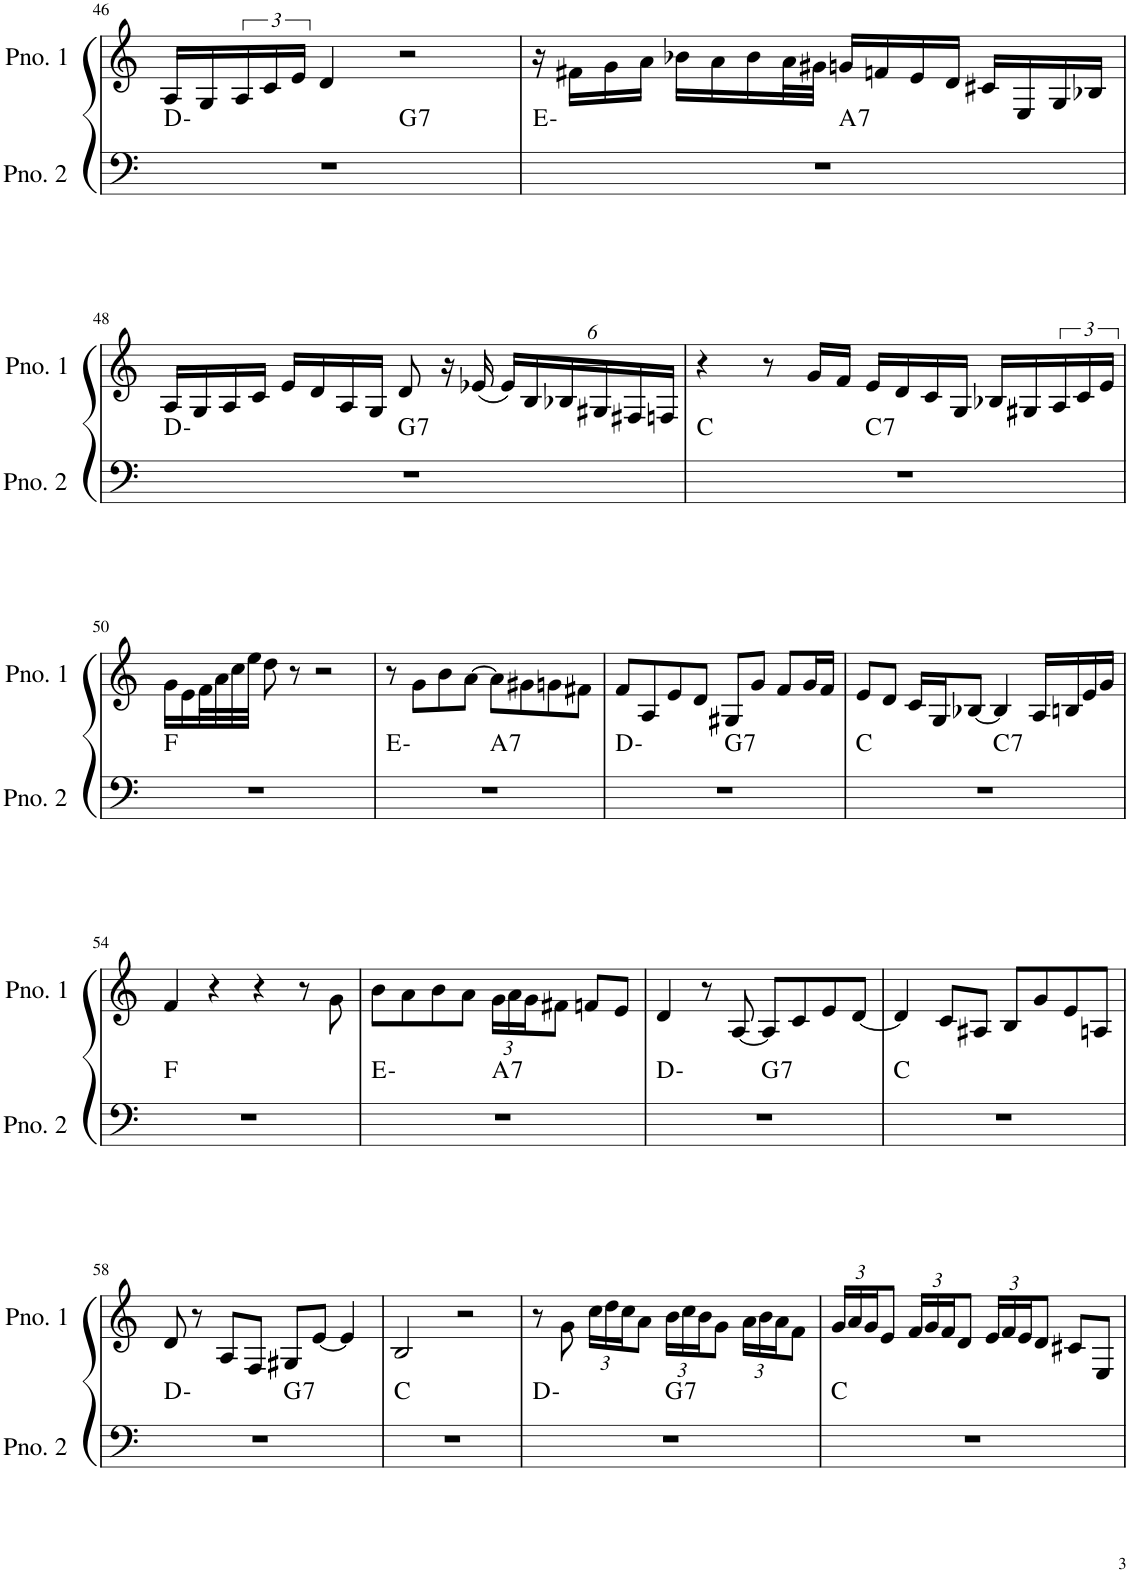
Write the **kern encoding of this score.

**kern	**harte	**kern
*part2	*part2	*part1
*staff2	*	*staff1
*I"ピアノ 2	*	*I"ピアノ 1
!!LO:PB:g=z
*clefF4	*	*clefG2
*k[]	*	*k[]
*M4/4	*	*M4/4
=46	=46	=46
*^	*	*
1r	2ryy	D:min	16A/LL
.	.	.	16G/
.	.	.	24A/
.	.	.	24c/
.	.	.	24e/JJ
.	.	.	4d/
!	!	!LO:H:kt=7	!
.	2ryy	G:7	2r
=47	=47	=47	=47
1r	2ryy	E:min	16r
.	.	.	16f#X\LL
.	.	.	16g\
.	.	.	16a\JJ
.	.	.	16b-X\LL
.	.	.	16a\
.	.	.	16b-\
.	.	.	32a\L
.	.	.	32g#X\JJJ
!	!	!LO:H:kt=7	!
.	2ryy	A:7	16gn/LL
.	.	.	16fn/
.	.	.	16e/
.	.	.	16d/JJ
.	.	.	16c#X/LL
.	.	.	16E/
.	.	.	16G/
.	.	.	16B-X/JJ
!!LO:LB:g=z
=48	=48	=48	=48
1r	2ryy	D:min	16A/LL
.	.	.	16G/
.	.	.	16A/
.	.	.	16c/JJ
.	.	.	16e/LL
.	.	.	16d/
.	.	.	16A/
.	.	.	16G/JJ
!	!	!LO:H:kt=7	!
.	2ryy	G:7	8d/
.	.	.	16r
.	.	.	(16e-X/
*	*	*	*Xbrackettup
.	.	.	24e-/LL)
.	.	.	24B/
.	.	.	24B-X/
.	.	.	24G#X/
.	.	.	24F#X/
.	.	.	24Fn/JJ
=49	=49	=49	=49
1r	2ryy	C:maj	4r
.	.	.	8r
.	.	.	16g/LL
.	.	.	16f/JJ
!	!	!LO:H:kt=7	!
.	2ryy	C:7	16e/LL
.	.	.	16d/
.	.	.	16c/
.	.	.	16G/JJ
.	.	.	16B-X/LL
.	.	.	16G#X/
*	*	*	*brackettup
.	.	.	24A/
.	.	.	24c/
.	.	.	24e/JJ
*v	*v	*	*
!!LO:LB:g=z
=50	=50	=50
1r	F:maj	16g\LL
.	.	16e\
.	.	32f\L
.	.	32a\
.	.	32cc\
.	.	32ee\JJJ
.	.	8dd\
.	.	8r
.	.	2r
=51	=51	=51
*^	*	*
1r	2ryy	E:min	8r
.	.	.	8g\L
.	.	.	8b\
.	.	.	[8a\J
!	!	!LO:H:kt=7	!
.	2ryy	A:7	8a\L]
.	.	.	8g#X\
.	.	.	8gn\
.	.	.	8f#X\J
=52	=52	=52	=52
1r	2ryy	D:min	8f/L
.	.	.	8A/
.	.	.	8e/
.	.	.	8d/J
!	!	!LO:H:kt=7	!
.	2ryy	G:7	8G#X/L
.	.	.	8g/J
.	.	.	8f/L
.	.	.	16g/L
.	.	.	16f/JJ
=53	=53	=53	=53
1r	2ryy	C:maj	8e/L
.	.	.	8d/J
.	.	.	16c/LL
.	.	.	16G/J
.	.	.	[8B-X/J
!	!	!LO:H:kt=7	!
.	2ryy	C:7	4B-/]
.	.	.	16A/LL
.	.	.	16Bn/
.	.	.	16e/
.	.	.	16g/JJ
*v	*v	*	*
!!LO:LB:g=z
=54	=54	=54
1r	F:maj	4f/
.	.	4r
.	.	4r
.	.	8r
.	.	8g\
=55	=55	=55
*^	*	*
1r	2ryy	E:min	8b\L
.	.	.	8a\
.	.	.	8b\
.	.	.	8a\J
*	*	*	*Xbrackettup
!	!	!LO:H:kt=7	!
.	2ryy	A:7	24g\LL
.	.	.	24a\
.	.	.	24g\J
.	.	.	8f#X\J
.	.	.	8fn/L
.	.	.	8e/J
=56	=56	=56	=56
1r	2ryy	D:min	4d/
.	.	.	8r
.	.	.	[8A/
!	!	!LO:H:kt=7	!
.	2ryy	G:7	8A/L]
.	.	.	8c/
.	.	.	8e/
.	.	.	[8d/J
*v	*v	*	*
=57	=57	=57
1r	C:maj	4d/]
.	.	8c/L
.	.	8A#X/J
.	.	8B/L
.	.	8g/
.	.	8e/
.	.	8An/J
!!LO:LB:g=z
=58	=58	=58
*^	*	*
1r	2ryy	D:min	8d/
.	.	.	8r
.	.	.	8A/L
.	.	.	8F/J
!	!	!LO:H:kt=7	!
.	2ryy	G:7	8G#X/L
.	.	.	[8e/J
.	.	.	4e/]
*v	*v	*	*
=59	=59	=59
1r	C:maj	2B/
.	.	2r
=60	=60	=60
*^	*	*
1r	2ryy	D:min	8r
.	.	.	8g\
.	.	.	24cc\LL
.	.	.	24dd\
.	.	.	24cc\J
.	.	.	8a\J
!	!	!LO:H:kt=7	!
.	2ryy	G:7	24b\LL
.	.	.	24cc\
.	.	.	24b\J
.	.	.	8g\J
.	.	.	24a\LL
.	.	.	24b\
.	.	.	24a\J
.	.	.	8f\J
*v	*v	*	*
=61	=61	=61
1r	C:maj	24g/LL
.	.	24a/
.	.	24g/J
.	.	8e/J
.	.	24f/LL
.	.	24g/
.	.	24f/J
.	.	8d/J
.	.	24e/LL
.	.	24f/
.	.	24e/J
.	.	8d/J
.	.	8c#X/L
.	.	8E/J
=	=	=
*-	*-	*-
